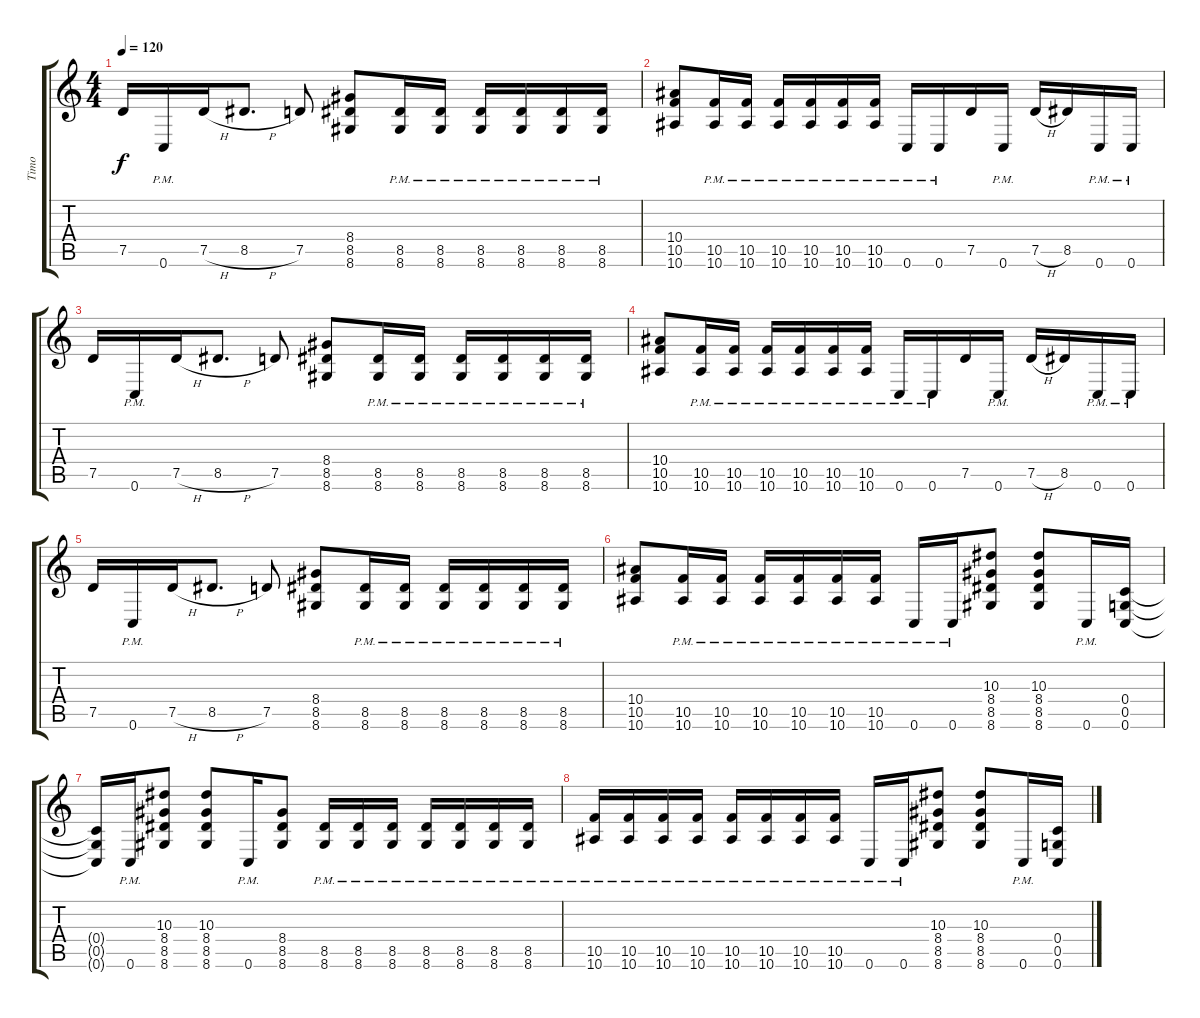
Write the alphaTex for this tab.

\track ("Timo" "Timo") {instrument distortionguitar}
\staff {score tabs}
\tuning (D4 A3 F3 C3 G2 C2) {hide}
\ts (4 4)
\tempo 120
\clef g2
\ks c
7.5.16{dy f} 0.6{pm}.16 7.5{h}.16 8.5{h}.8{d} 7.5.8 (8.4 8.5 8.6).8 (8.5{pm} 8.6{pm}).16 (8.5{pm} 8.6{pm}).16 (8.5{pm} 8.6{pm}).16 (8.5{pm} 8.6{pm}).16 (8.5{pm} 8.6{pm}).16 (8.5{pm} 8.6{pm}).16 |
(10.4 10.5 10.6).8 (10.5{pm} 10.6{pm}).16 (10.5{pm} 10.6{pm}).16 (10.5{pm} 10.6{pm}).16 (10.5{pm} 10.6{pm}).16 (10.5{pm} 10.6{pm}).16 (10.5{pm} 10.6{pm}).16 0.6{pm}.16 0.6{pm}.16 7.5.16 0.6{pm}.16 7.5{h}.16 8.5.16 0.6{pm}.16 0.6{pm}.16 |
7.5.16 0.6{pm}.16 7.5{h}.16 8.5{h}.8{d} 7.5.8 (8.4 8.5 8.6).8 (8.5{pm} 8.6{pm}).16 (8.5{pm} 8.6{pm}).16 (8.5{pm} 8.6{pm}).16 (8.5{pm} 8.6{pm}).16 (8.5{pm} 8.6{pm}).16 (8.5{pm} 8.6{pm}).16 |
(10.4 10.5 10.6).8 (10.5{pm} 10.6{pm}).16 (10.5{pm} 10.6{pm}).16 (10.5{pm} 10.6{pm}).16 (10.5{pm} 10.6{pm}).16 (10.5{pm} 10.6{pm}).16 (10.5{pm} 10.6{pm}).16 0.6{pm}.16 0.6{pm}.16 7.5.16 0.6{pm}.16 7.5{h}.16 8.5.16 0.6{pm}.16 0.6{pm}.16 |
7.5.16 0.6{pm}.16 7.5{h}.16 8.5{h}.8{d} 7.5.8 (8.4 8.5 8.6).8 (8.5{pm} 8.6{pm}).16 (8.5{pm} 8.6{pm}).16 (8.5{pm} 8.6{pm}).16 (8.5{pm} 8.6{pm}).16 (8.5{pm} 8.6{pm}).16 (8.5{pm} 8.6{pm}).16 |
(10.4 10.5 10.6).8 (10.5{pm} 10.6{pm}).16 (10.5{pm} 10.6{pm}).16 (10.5{pm} 10.6{pm}).16 (10.5{pm} 10.6{pm}).16 (10.5{pm} 10.6{pm}).16 (10.5{pm} 10.6{pm}).16 0.6{pm}.16 0.6{pm}.16 (10.3 8.4 8.5 8.6).8 (10.3 8.4 8.5 8.6).8 0.6{pm}.16 (0.4 0.5 0.6).16 |
(0.4{t} 0.5{t} 0.6{t}).16 0.6{pm}.16 (10.3 8.4 8.5 8.6).8 (10.3 8.4 8.5 8.6).8 0.6{pm}.16 (8.4 8.5 8.6).8 (8.5{pm} 8.6{pm}).16 (8.5{pm} 8.6{pm}).16 (8.5{pm} 8.6{pm}).16 (8.5{pm} 8.6{pm}).16 (8.5{pm} 8.6{pm}).16 (8.5{pm} 8.6{pm}).16 (8.5{pm} 8.6{pm}).16 |
(10.5{pm} 10.6{pm}).16 (10.5{pm} 10.6{pm}).16 (10.5{pm} 10.6{pm}).16 (10.5{pm} 10.6{pm}).16 (10.5{pm} 10.6{pm}).16 (10.5{pm} 10.6{pm}).16 (10.5{pm} 10.6{pm}).16 (10.5{pm} 10.6{pm}).16 0.6{pm}.16 0.6{pm}.16 (10.3 8.4 8.5 8.6).8 (10.3 8.4 8.5 8.6).8 0.6{pm}.16 (0.4 0.5 0.6).16
